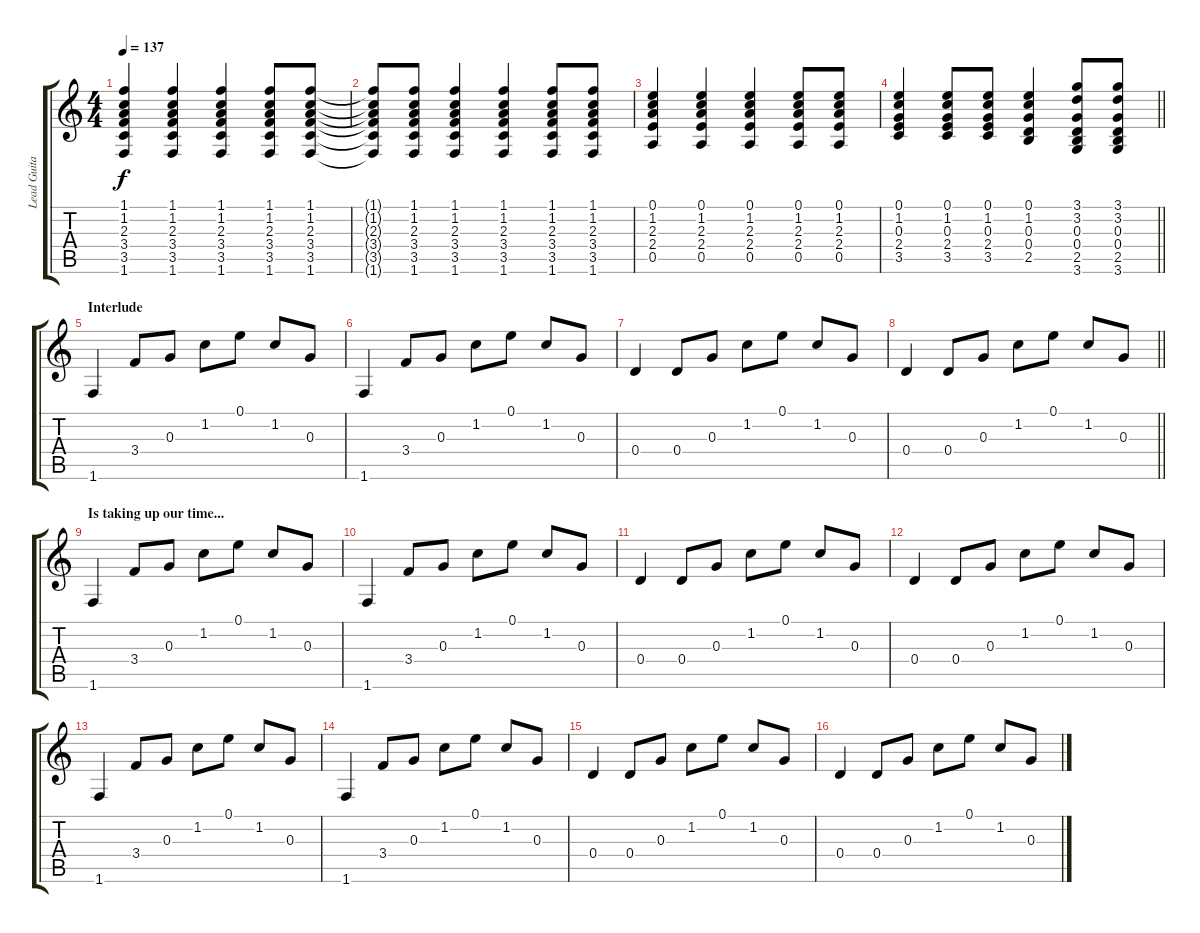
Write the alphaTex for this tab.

\track ("Lead Guitar" "Lead Guita") {instrument acousticguitarsteel}
\staff {score tabs}
\tuning (E4 B3 G3 D3 A2 E2) {hide}
\ts (4 4)
\tempo 137
\clef g2
\ks c
(1.1 1.2 2.3 3.4 3.5 1.6).4{dy f} (1.1 1.2 2.3 3.4 3.5 1.6).4 (1.1 1.2 2.3 3.4 3.5 1.6).4 (1.1 1.2 2.3 3.4 3.5 1.6).8 (1.1 1.2 2.3 3.4 3.5 1.6).8 |
(1.1{t} 1.2{t} 2.3{t} 3.4{t} 3.5{t} 1.6{t}).8 (1.1 1.2 2.3 3.4 3.5 1.6).8 (1.1 1.2 2.3 3.4 3.5 1.6).4 (1.1 1.2 2.3 3.4 3.5 1.6).4 (1.1 1.2 2.3 3.4 3.5 1.6).8 (1.1 1.2 2.3 3.4 3.5 1.6).8 |
(0.1 1.2 2.3 2.4 0.5).4 (0.1 1.2 2.3 2.4 0.5).4 (0.1 1.2 2.3 2.4 0.5).4 (0.1 1.2 2.3 2.4 0.5).8 (0.1 1.2 2.3 2.4 0.5).8 |
\barLineRight lightlight
(0.1 1.2 0.3 2.4 3.5).4 (0.1 1.2 0.3 2.4 3.5).8 (0.1 1.2 0.3 2.4 3.5).8 (0.1 1.2 0.3 0.4 2.5).4 (3.1 3.2 0.3 0.4 2.5 3.6).8 (3.1 3.2 0.3 0.4 2.5 3.6).8 |
\section ("" "Interlude")
1.6.4{instrument electricguitarjazz} 3.4.8 0.3.8 1.2.8 0.1.8 1.2.8 0.3.8 |
1.6.4 3.4.8 0.3.8 1.2.8 0.1.8 1.2.8 0.3.8 |
0.4.4 0.4.8 0.3.8 1.2.8 0.1.8 1.2.8 0.3.8 |
\barLineRight lightlight
0.4.4 0.4.8 0.3.8 1.2.8 0.1.8 1.2.8 0.3.8 |
\section ("" "Is taking up our time...")
1.6.4 3.4.8 0.3.8 1.2.8 0.1.8 1.2.8 0.3.8 |
1.6.4 3.4.8 0.3.8 1.2.8 0.1.8 1.2.8 0.3.8 |
0.4.4 0.4.8 0.3.8 1.2.8 0.1.8 1.2.8 0.3.8 |
0.4.4 0.4.8 0.3.8 1.2.8 0.1.8 1.2.8 0.3.8 |
1.6.4 3.4.8 0.3.8 1.2.8 0.1.8 1.2.8 0.3.8 |
1.6.4 3.4.8 0.3.8 1.2.8 0.1.8 1.2.8 0.3.8 |
0.4.4 0.4.8 0.3.8 1.2.8 0.1.8 1.2.8 0.3.8 |
0.4.4 0.4.8 0.3.8 1.2.8 0.1.8 1.2.8 0.3.8
